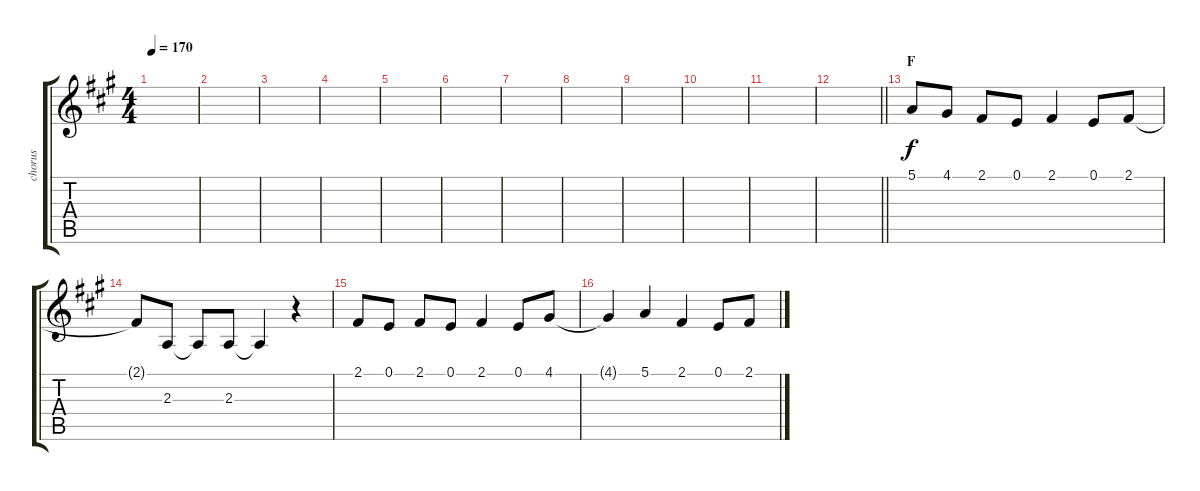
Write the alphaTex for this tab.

\track ("chorus" "chorus") {instrument flute}
\staff {score tabs}
\tuning (E4 B3 G3 D3 A2 E2) {hide}
\ts (4 4)
\tempo 170
\clef g2
\ks a
|
|
|
|
|
|
|
|
|
|
|
\barLineRight lightlight
|
\section ("" "F")
5.1.8 4.1.8 2.1.8 0.1.8 2.1.4 0.1.8 2.1.8 |
2.1{t}.8 2.3.8 2.3{t}.8 2.3.8 2.3{t}.4 r.4 |
2.1.8 0.1.8 2.1.8 0.1.8 2.1.4 0.1.8 4.1.8 |
4.1{t}.4 5.1.4 2.1.4 0.1.8 2.1.8
